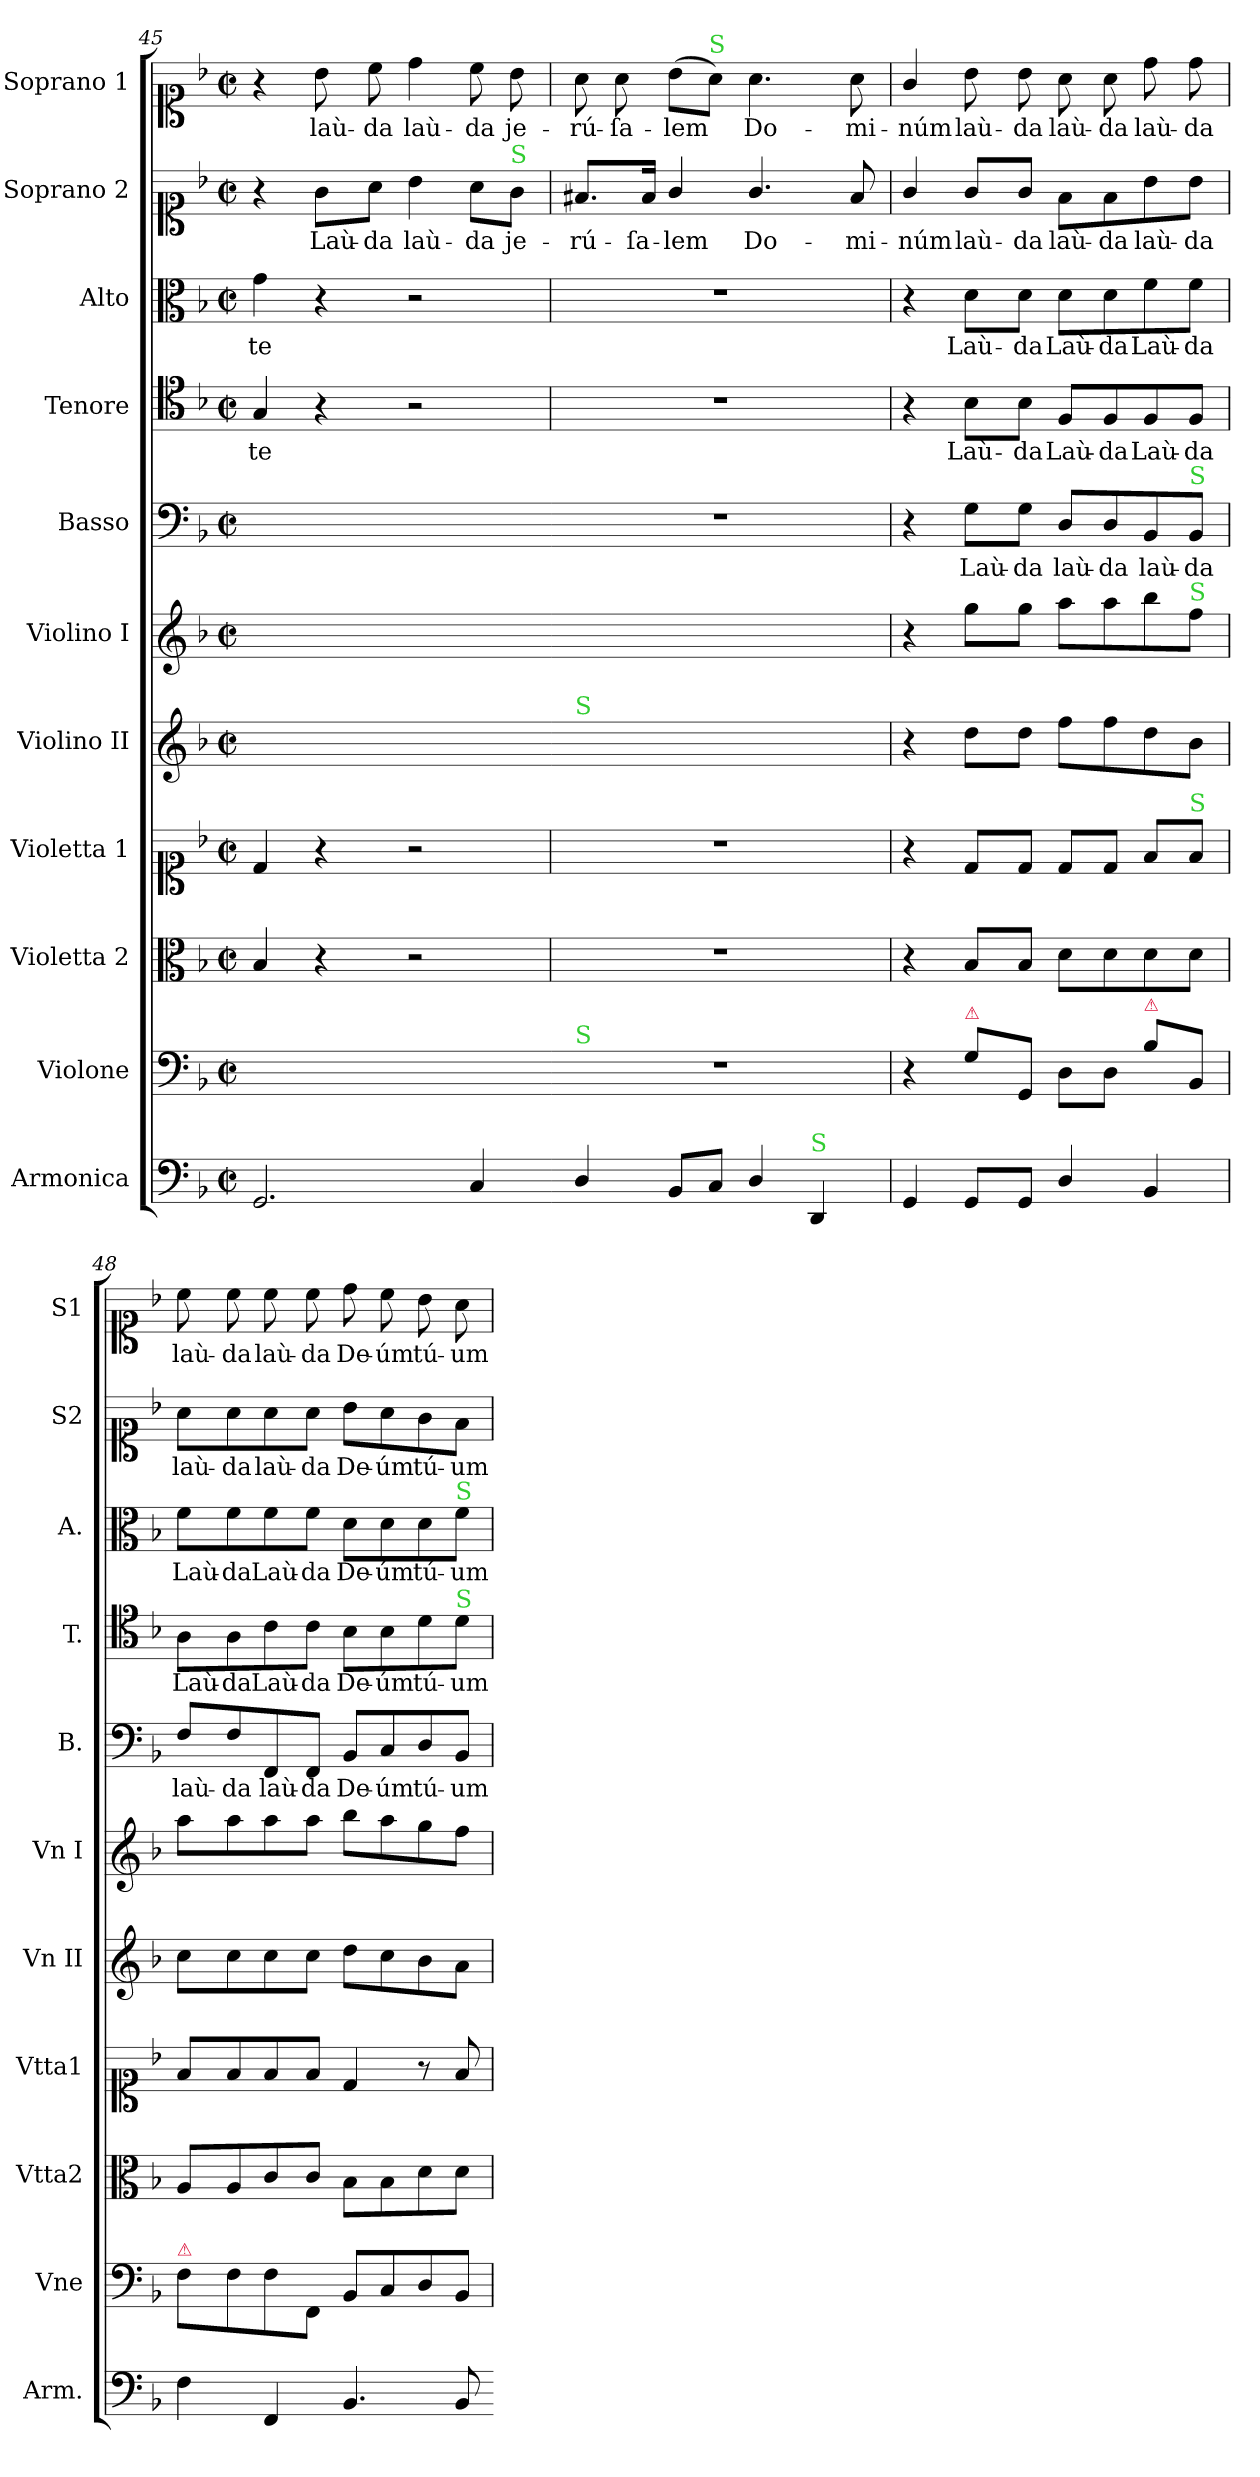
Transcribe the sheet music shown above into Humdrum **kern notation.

**kern	**kern	**kern	**kern	**kern	**kern	**kern	**text	**kern	**text	**kern	**text	**kern	**text	**kern	**text
*part11	*part10	*part9	*part8	*part7	*part6	*part5	*part5	*part4	*part4	*part3	*part3	*part2	*part2	*part1	*part1
*staff11	*staff10	*staff9	*staff8	*staff7	*staff6	*staff5	*staff5	*staff4	*staff4	*staff3	*staff3	*staff2	*staff2	*staff1	*staff1
*I"Armonica	*I"Violone	*I"Violetta 2	*I"Violetta 1	*I"Violino II	*I"Violino I	*I"Basso	*	*I"Tenore	*	*I"Alto	*	*I"Soprano 2	*	*I"Soprano 1	*
*I'Arm.	*I'Vne	*I'Vtta2	*I'Vtta1	*I'Vn II	*I'Vn I	*I'B.	*	*I'T.	*	*I'A.	*	*I'S2	*	*I'S1	*
*clefF4	*clefF4	*clefC3	*clefC1	*clefG2	*clefG2	*clefF4	*	*clefC4	*	*clefC3	*	*clefC1	*	*clefC1	*
*k[b-]	*k[b-]	*k[b-]	*k[b-]	*k[b-]	*k[b-]	*k[b-]	*	*k[b-]	*	*k[b-]	*	*k[b-]	*	*k[b-]	*
*F:	*F:	*F:	*F:	*F:	*F:	*F:	*	*F:	*	*F:	*	*F:	*	*F:	*
*M2/2	*M2/2	*M2/2	*M2/2	*M2/2	*M2/2	*M2/2	*	*M2/2	*	*M2/2	*	*M2/2	*	*M2/2	*
*met(c|)	*met(c|)	*met(c|)	*met(c|)	*met(c|)	*met(c|)	*met(c|)	*	*met(c|)	*	*met(c|)	*	*met(c|)	*	*met(c|)	*
=45	=45	=45	=45	=45	=45	=45	=45	=45	=45	=45	=45	=45	=45	=45	=45
2.GG/	1ryy	4B-/	4d/	1ryy	1ryy	1ryy	.	4G/	te	4g\	te	4r	.	4r	.
.	.	4r	4r	.	.	.	.	4r	.	4r	.	8g\L	Laù-	8b-\	laù-
.	.	.	.	.	.	.	.	.	.	.	.	8a\J	-da	8cc\	-da
.	.	2r	2r	.	.	.	.	2r	.	2r	.	4b-\	laù-	4dd\	laù-
4C/	.	.	.	.	.	.	.	.	.	.	.	8a\L	-da	8cc\	-da
!	!	!	!	!	!	!	!	!	!	!	!	!LO:TX:a:color=limegreen:t=S	!	!	!
.	.	.	.	.	.	.	.	.	.	.	.	8g\J	je-	8b-\	je-
=46-	=46	=46	=46	=46	=46	=46	=46	=46	=46	=46	=46	=46	=46	=46	=46
!	!	!	!	!LO:TX:a:color=limegreen:t=S	!	!	!	!	!	!	!	!	!	!	!
!	!LO:TX:a:color=limegreen:t=S	!	!	!	!	!	!	!	!	!	!	!	!	!	!
4D/	1r	1r	1r	1ryy	1ryy	1r	.	1r	.	1r	.	8.f#X/L	-rú-	8a\	-rú-
.	.	.	.	.	.	.	.	.	.	.	.	.	.	8a\	-ſa-
.	.	.	.	.	.	.	.	.	.	.	.	16f#/Jk	-ſa-	.	.
8BB-/L	.	.	.	.	.	.	.	.	.	.	.	4g/	-lem	(8b-\L	-lem
!	!	!	!	!	!	!	!	!	!	!	!	!	!	!LO:TX:a:color=limegreen:t=S	!
8C/J	.	.	.	.	.	.	.	.	.	.	.	.	.	8a\J)	.
4D/	.	.	.	.	.	.	.	.	.	.	.	4.g/	Do-	4.a\	Do-
!LO:TX:a:color=limegreen:t=S	!	!	!	!	!	!	!	!	!	!	!	!	!	!	!
4DD/	.	.	.	.	.	.	.	.	.	.	.	.	.	.	.
.	.	.	.	.	.	.	.	.	.	.	.	8f#/	-mi-	8a\	-mi-
=47	=47	=47	=47	=47	=47	=47	=47	=47	=47	=47	=47	=47	=47	=47	=47
4GG/	4r	4r	4r	4r	4r	4r	.	4r	.	4r	.	4g/	-núm	4g/	-núm
!	!LO:TX:a:color=crimson:t=⚠	!	!	!	!	!	!	!	!	!	!	!	!	!	!
8GG/L	8G\L	8B-/L	8d/L	8dd\L	8gg\L	8G\L	Laù-	8B-\L	Laù-	8d\L	Laù-	8g/L	laù-	8b-\	laù-
8GG/J	8GG/J	8B-/J	8d/J	8dd\J	8gg\J	8G\J	-da	8B-\J	-da	8d\J	-da	8g/J	-da	8b-\	-da
!	!	!	!	!	!	!	!	!	!LO:LY:i	!	!LO:LY:i	!	!	!	!LO:LY:i
4D/	8D\L	8d\L	8d/L	8ff\L	8aa\L	8D/L	laù-	8F/L	Laù-	8d\L	Laù-	8f\L	laù-	8a\	laù-
!	!	!	!	!	!	!	!	!	!LO:LY:i	!	!LO:LY:i	!	!	!	!LO:LY:i
.	8D\J	8d\	8d/J	8ff\	8aa\	8D/	-da	8F/	-da	8d\	-da	8f\	-da	8a\	-da
!	!LO:TX:a:color=crimson:t=⚠	!	!	!	!	!	!	!	!	!	!	!	!	!	!
!	!	!	!	!	!	!	!LO:LY:i	!	!LO:LY:i	!	!LO:LY:i	!	!	!	!LO:LY:i
4BB-/	8B-\L	8d\	8f/L	8dd\	8bb-\	8BB-/	laù-	8F/	Laù-	8f\	Laù-	8b-\	laù-	8dd\	laù-
!	!	!	!	!	!	!LO:TX:a:color=limegreen:t=S	!	!	!	!	!	!	!	!	!
!	!	!	!	!	!LO:TX:a:color=limegreen:t=S	!	!	!	!	!	!	!	!	!	!
!	!	!	!LO:TX:a:color=limegreen:t=S	!	!	!	!	!	!	!	!	!	!	!	!
!	!	!	!	!	!	!	!LO:LY:i	!	!LO:LY:i	!	!LO:LY:i	!	!	!	!LO:LY:i
.	8BB-/J	8d\J	8f/J	8b-\J	8ff\J	8BB-/J	-da	8F/J	-da	8f\J	-da	8b-\J	-da	8dd\	-da
=48	=48	=48	=48	=48	=48	=48	=48	=48	=48	=48	=48	=48	=48	=48	=48
!	!LO:TX:a:color=crimson:t=⚠	!	!	!	!	!	!	!	!	!	!	!	!	!	!
!	!	!	!	!	!	!	!LO:LY:i	!	!LO:LY:i	!	!LO:LY:i	!	!	!	!LO:LY:i
4F\	8F\L	8A/L	8f/L	8cc\L	8aa\L	8F/L	laù-	8A\L	Laù-	8f\L	Laù-	8a\L	laù-	8cc\	laù-
!	!	!	!	!	!	!	!LO:LY:i	!	!LO:LY:i	!	!LO:LY:i	!	!	!	!LO:LY:i
.	8F\	8A/	8f/	8cc\	8aa\	8F/	-da	8A\	-da	8f\	-da	8a\	-da	8cc\	-da
!	!	!	!	!	!	!	!LO:LY:i	!	!LO:LY:i	!	!LO:LY:i	!	!	!	!LO:LY:i
4FF/	8F\	8c/	8f/	8cc\	8aa\	8FF/	laù-	8c\	Laù-	8f\	Laù-	8a\	laù-	8cc\	laù-
!	!	!	!	!	!	!	!LO:LY:i	!	!LO:LY:i	!	!LO:LY:i	!	!	!	!LO:LY:i
.	8FF/J	8c/J	8f/J	8cc\J	8aa\J	8FF/J	-da	8c\J	-da	8f\J	-da	8a\J	-da	8cc\	-da
4.BB-/	8BB-/L	8B-\L	4d/	8dd\L	8bb-\L	8BB-/L	De-	8B-\L	De-	8d\L	De-	8b-\L	De-	8dd\	De-
.	8C/	8B-\	.	8cc\	8aa\	8C/	-úm	8B-\	-úm	8d\	-úm	8a\	-úm	8cc\	-úm
.	8D/	8d\	8r	8b-\	8gg\	8D/	tú-	8d\	tú-	8d\	tú-	8g\	tú-	8b-\	tú-
!	!	!	!	!	!	!	!	!	!	!LO:TX:a:color=limegreen:t=S	!	!	!	!	!
!	!	!	!	!	!	!	!	!LO:TX:a:color=limegreen:t=S	!	!	!	!	!	!	!
8BB-/	8BB-/J	8d\J	8f/	8a\J	8ff\J	8BB-/J	-um	8d\J	-um	8f\J	-um	8f\J	-um	8a\	-um
=-	=	=	=	=	=	=	=	=	=	=	=	=	=	=	=
*-	*-	*-	*-	*-	*-	*-	*-	*-	*-	*-	*-	*-	*-	*-	*-
